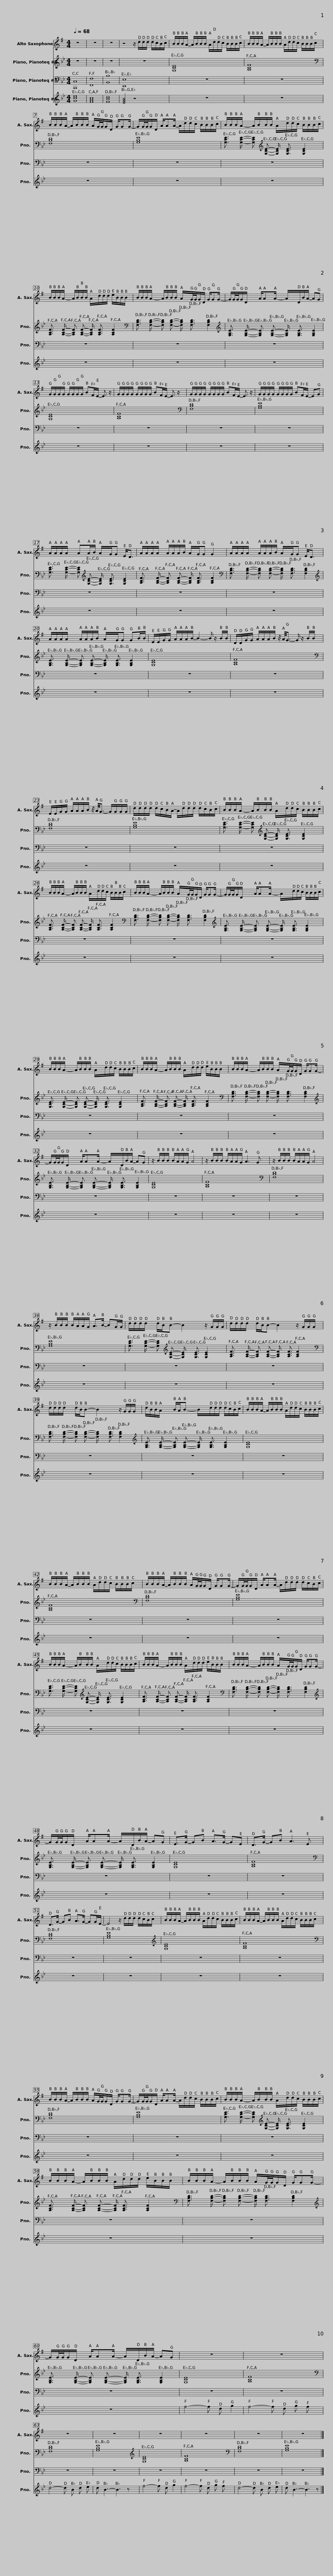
X:1
%%score 1 2 3 4
L:1/8
Q:1/4=68
M:4/4
I:linebreak $
K:Bb
V:1 treble transpose=-9
V:2 treble
V:3 bass
V:4 treble
V:1
[K:G] z8 | z8 | z8 | z4 z/ d/d/d/ d/c/B/c/ | B/B/B/A/- A/B/B/B/ A/d/d/c/ B/B/B/c/ |$ %5
 B/B/B/A/- A/B/B/B/ A/d/d/c/ B/B/B/c/ | B/B/B/A/- A/B/B/B/ A/G/4G/4G/D/ G/GG/- |$ G/G/4G/4G/D/ A/AA/- A/d/d/c/ B/B/B/c/ | B/B/B/A/- A/B/B/B/ A/d/d/c/ B/B/B/c/ |$ B/B/B/A/- A/B/B/B/ A/d/d/d/ e/B/B/B/ | %10
 B/B/B/A/- A/B/B/B/ A/G/4G/4G/D/ G/GG/- | G/G/4G/4G/D/ A/AA/- A/D/B/A/- AG |$ G/G/G/G/ G/G/G/G/ BF/E/- E3/2 z/ | G/G/G/G/ G/G/G/G/ BF/E/- E3/2 z/ | G/G/G/G/ G/G/G/G/ BF/E/- E3/2 z/ |$ %15
 G/G/G/G/ G/G/G/G/ BF/E/- EG | A/A/A/A/ AA/B/ A/G/G E<D | A/A/A/A/ A/A/A/B/ A/G/G G2 |$ A/A/A/A/ A/A/A/B/ A/G/G E<D | A/A/A/A/ A/A/A/B/ A/G/G GB/B/ | %20
 E/E/G/G/ A/A/A/B/- B2- B/ z/ B/B/ |$ D/D/G/G/ A/A/A/B/ z/4 A/4G3/2- G/ z/ B/B/ | E/E/G/G/ A/A/A/B/ z/4 A/4G3/2- G/G/G/G/ |$ d/d/d/d/ d/c/B/A/- A/d/d/d/ d/c/B/c/ | B/B/B/A/- A/B/B/B/ A/d/d/c/ B/B/B/c/ |$ %25
 B/B/B/A/- A/B/B/B/ A/d/d/c/ B/B/B/c/ | B/B/B/A/- A/B/B/B/ A/G/4G/4G/D/ G/GG/- |$ G/G/4G/4G/D/ A/AA/- A/d/d/c/ B/B/B/c/ | B/B/B/A/- A/B/B/B/ A/d/d/c/ B/B/B/c/ |$ B/B/B/A/- A/B/B/B/ A/d/d/d/ e/B/B/B/ | %30
 B/B/B/A/- A/B/B/B/ A/G/4G/4G/D/ G/GG/- | G/G/4G/4G/D/ A/AA/- A/D/B/A/- AG |$ z/ B/B/B/ B/A/A/G/ A4 | z/ B/B/B/ B/A/A/G/ A3 G | z/ B/B/B/ B/A/A/G/ A4 | %35
 z/ B/B/B/ B/A/A/G/ A>B- BG/G/ |$ d/d/d/d/ d/B/B- B2 z/ G/G/G/ | d/d/d/d/ d/B/B- B2 z/ G/G/G/ | d/d/d/d/ d/B/B- B2 z/ G/G/G/ |$ d/B/B/A/ B/A/B- B/d/d/d/ d/c/B/c/ | %40
 B/B/B/A/- A/B/B/B/ A/d/d/c/ B/B/B/c/ |$ B/B/B/A/- A/B/B/B/ A/d/d/c/ B/B/B/c/ | B/B/B/A/- A/B/B/B/ A/G/4G/4G/D/ G/GG/- |$ G/G/4G/4G/D/ A/AA/- A/d/d/d/ d/c/B/c/ | B/B/B/A/- A/B/B/B/ A/d/d/c/ B/B/B/c/ |$ %45
 B/B/B/A/- A/B/B/B/ A/d/d/d/ e/B/B/B/ | B/B/B/A/- A/B/B/B/ A/G/4G/4G/D/ G/GG/- | G/G/4G/4G/D/ A/AA/- A/D/B/A/- AG |$ E>G- GB A>G- GE | D>G- GB A3 E | %50
 D>G- GB A>G- GG/E/- | E4 z/ d/d/d/ d/c/B/c/ |$ B/B/B/A/- A/B/B/B/ A/d/d/c/ B/B/B/c/ | B/B/B/A/- A/B/B/B/ A/d/d/c/ B/B/B/c/ |$ B/B/B/A/- A/B/B/B/ A/G/4G/4G/D/ G/GG/- | %55
 G/G/4G/4G/D/ A/AA/- A/d/d/c/ B/B/B/c/ |$ B/B/B/A/- A/B/B/B/ A/d/d/c/ B/B/B/c/ | B/B/B/A/- A/B/B/B/ A/d/d/d/ e/B/B/B/ |$ B/B/B/A/- A/B/B/B/ A/G/4G/4G/D/ G/GG/- | G/G/4G/4G/D/ A/AA/- A/D/B/A/- AG | %60
 z8 | z8 | z8 | z8 | z8 |$ %65
 z8 | z8 | z8 |] %68
V:2
 z8 | z8 | z8 | z8 | [G,CE]8 |$ %5
 [A,CF]8 |[K:bass] [F,B,D]8 |$ [G,B,E]8 | [G,CE]3/2 [G,CE]/- [G,CE][K:treble] [G,CE]- [G,CE]/ [G,CE]3/2 [G,CE]2 |$ [A,CF]3/2 [A,CF]/- [A,CF] [A,CF]- [A,CF]/ [A,CF]3/2 [A,CF]2 | %10
[K:bass] [F,B,D]3/2 [F,B,D]/- [F,B,D] [F,B,D]- [F,B,D]/ [F,B,D]3/2 [F,B,D]2 |[K:treble] [G,B,E]3/2 [G,B,E]/- [G,B,E] [G,B,E]- [G,B,E]/ [G,B,E]3/2 [G,B,E]2 |$ [G,CE]8 | [A,CF]8 |[K:bass] [F,B,D]8 |$ %15
 [G,B,E]8 | [G,CE]3/2 [G,CE]/- [G,CE][K:treble] [G,CE]- [G,CE]/ [G,CE]3/2 [G,CE]2 | [A,CF]3/2 [A,CF]/- [A,CF] [A,CF]- [A,CF]/ [A,CF]3/2 [A,CF]2 |$[K:bass] [F,B,D]3/2 [F,B,D]/- [F,B,D] [F,B,D]- [F,B,D]/ [F,B,D]3/2 [F,B,D]2 |[K:treble] [G,B,E]3/2 [G,B,E]/- [G,B,E] [G,B,E]- [G,B,E]/ [G,B,E]3/2 [G,B,E]2 | %20
 [G,CE]8 |$ [A,CF]8 |[K:bass] [F,B,D]8 |$ [G,B,E]8 | [G,CE]3/2 [G,CE]/- [G,CE][K:treble] [G,CE]- [G,CE]/ [G,CE]3/2 [G,CE]2 |$ %25
 [A,CF]3/2 [A,CF]/- [A,CF] [A,CF]- [A,CF]/ [A,CF]3/2 [A,CF]2 |[K:bass] [F,B,D]3/2 [F,B,D]/- [F,B,D] [F,B,D]- [F,B,D]/ [F,B,D]3/2 [F,B,D]2 |$[K:treble] [G,B,E]3/2 [G,B,E]/- [G,B,E] [G,B,E]- [G,B,E]/ [G,B,E]3/2 [G,B,E]2 | [G,CE]3/2 [G,CE]/- [G,CE] [G,CE]- [G,CE]/ [G,CE]3/2 [G,CE]2 |$ [A,CF]3/2 [A,CF]/- [A,CF] [A,CF]- [A,CF]/ [A,CF]3/2 [A,CF]2 | %30
[K:bass] [F,B,D]3/2 [F,B,D]/- [F,B,D] [F,B,D]- [F,B,D]/ [F,B,D]3/2 [F,B,D]2 |[K:treble] [G,B,E]3/2 [G,B,E]/- [G,B,E] [G,B,E]- [G,B,E]/ [G,B,E]3/2 [G,B,E]2 |$ [G,CE]8 | [A,CF]8 |[K:bass] [F,B,D]8 | %35
 [G,B,E]8 |$ [G,CE]3/2 [G,CE]/- [G,CE][K:treble] [G,CE]- [G,CE]/ [G,CE]3/2 [G,CE]2 | [A,CF]3/2 [A,CF]/- [A,CF] [A,CF]- [A,CF]/ [A,CF]3/2 [A,CF]2 |[K:bass] [F,B,D]3/2 [F,B,D]/- [F,B,D] [F,B,D]- [F,B,D]/ [F,B,D]3/2 [F,B,D]2 |$[K:treble] [G,B,E]3/2 [G,B,E]/- [G,B,E] [G,B,E]- [G,B,E]/ [G,B,E]3/2 [G,B,E]2 | %40
 [G,CE]8 |$ [A,CF]8 |[K:bass] [F,B,D]8 |$ [G,B,E]8 | [G,CE]3/2 [G,CE]/- [G,CE][K:treble] [G,CE]- [G,CE]/ [G,CE]3/2 [G,CE]2 |$ %45
 [A,CF]3/2 [A,CF]/- [A,CF] [A,CF]- [A,CF]/ [A,CF]3/2 [A,CF]2 |[K:bass] [F,B,D]3/2 [F,B,D]/- [F,B,D] [F,B,D]- [F,B,D]/ [F,B,D]3/2 [F,B,D]2 |[K:treble] [G,B,E]3/2 [G,B,E]/- [G,B,E] [G,B,E]- [G,B,E]/ [G,B,E]3/2 [G,B,E]2 |$ [G,CE]8 | [A,CF]8 | %50
[K:bass] [F,B,D]8 | [G,B,E]8 |$[K:treble] [G,CE]8 | [A,CF]8 |$[K:bass] [F,B,D]8 | %55
 [G,B,E]8 |$ [G,CE]3/2 [G,CE]/- [G,CE][K:treble] [G,CE]- [G,CE]/ [G,CE]3/2 [G,CE]2 | [A,CF]3/2 [A,CF]/- [A,CF] [A,CF]- [A,CF]/ [A,CF]3/2 [A,CF]2 |$[K:bass] [F,B,D]3/2 [F,B,D]/- [F,B,D] [F,B,D]- [F,B,D]/ [F,B,D]3/2 [F,B,D]2 |[K:treble] [G,B,E]3/2 [G,B,E]/- [G,B,E] [G,B,E]- [G,B,E]/ [G,B,E]3/2 [G,B,E]2 | %60
 [G,CE]8 | [A,CF]8 |[K:bass] [F,B,D]8 | [G,B,E]8 |[K:treble] [G,CE]8 |$ %65
 [A,CF]8 |[K:bass] [F,B,D]8 | [G,B,E]8 |] %68
V:3
 [C,,C,]8 | [F,,F,]8 | [B,,B,]8 | [E,,E,]8 | z8 |$ %5
 z8 | z8 |$ z8 | z8 |$ z8 | %10
 z8 | z8 |$ z8 | z8 | z8 |$ %15
 z8 | z8 | z8 |$ z8 | z8 | %20
 z8 |$ z8 | z8 |$ z8 | z8 |$ %25
 z8 | z8 |$ z8 | z8 |$ z8 | %30
 z8 | z8 |$ z8 | z8 | z8 | %35
 z8 |$ z8 | z8 | z8 |$ z8 | %40
 z8 |$ z8 | z8 |$ z8 | z8 |$ %45
 z8 | z8 | z8 |$ z8 | z8 | %50
 z8 | z8 |$ z8 | z8 |$ z8 | %55
 z8 |$ z8 | z8 |$ z8 | z8 | %60
 z8 | z8 | z8 | z8 | z8 |$ %65
 z8 | z8 | z8 |] %68
V:4
 [Gce]8 | [FAc]8 | [FBd]8 | [EGB]4 z4 | z8 |$ %5
 z8 | z8 |$ z8 | z8 |$ z8 | %10
 z8 | z8 |$ z8 | z8 | z8 |$ %15
 z8 | z8 | z8 |$ z8 | z8 | %20
 z8 |$ z8 | z8 |$ z8 | z8 |$ %25
 z8 | z8 |$ z8 | z8 |$ z8 | %30
 z8 | z8 |$ z8 | z8 | z8 | %35
 z8 |$ z8 | z8 | z8 |$ z8 | %40
 z8 |$ z8 | z8 |$ z8 | z8 |$ %45
 z8 | z8 | z8 |$ z8 | z8 | %50
 z8 | z8 |$ z8 | z8 |$ z8 | %55
 z8 |$ z8 | z8 |$ z8 | z8 | %60
 f4- f d g2 | f4- f d g f | d4- d B d e | d B3- B3 z | f4- f d g2 |$ %65
 f4- f d g f | d4- d B d e | d B3- B3 z |] %68
